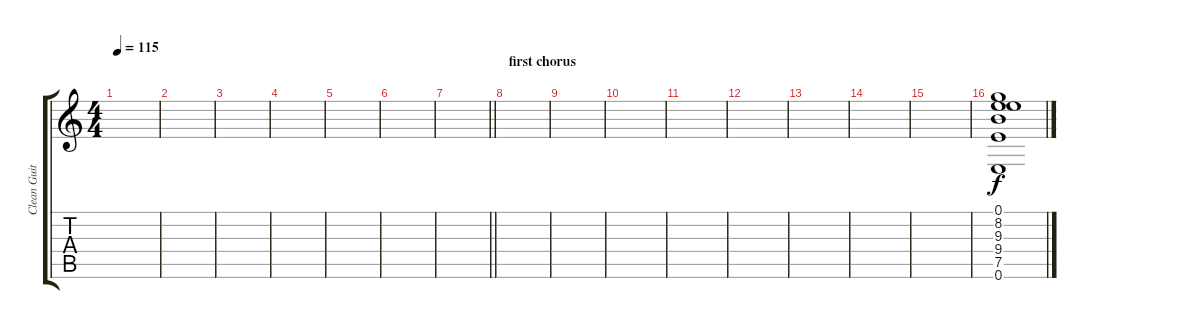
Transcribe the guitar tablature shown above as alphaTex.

\track ("Clean Guitar" "Clean Guit") {instrument electricguitarclean}
\staff {score tabs}
\tuning (E4 B3 G3 D3 A2 E2) {hide}
\ts (4 4)
\tempo 115
\clef g2
\ks c
|
|
|
|
|
|
\barLineRight lightlight
|
\section ("" "first chorus")
|
|
|
|
|
|
|
|
(0.1 8.2 9.3 9.4 7.5 0.6).1
